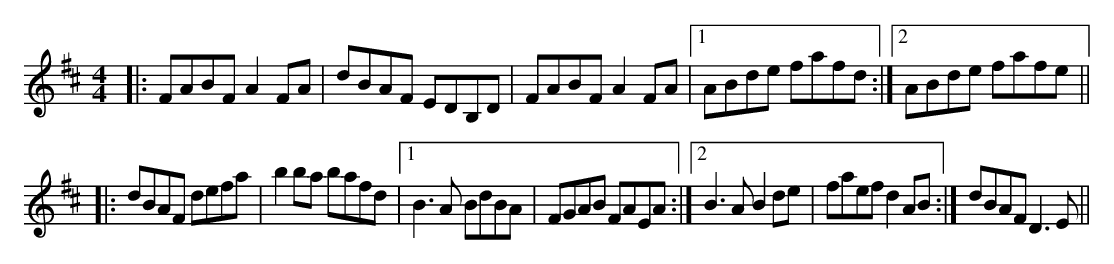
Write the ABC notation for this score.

X:1
M:4/4
K:D
|:FABF A2FA|dBAF EDB,D|FABF A2FA|1 ABde fafd:|2 ABde fafe||
|:dBAF defa|b2ba bafd|1 B3A BdBA|FGAB FAEA:|2 B3A B2de|faef d2AB:|dBAF D3E||
